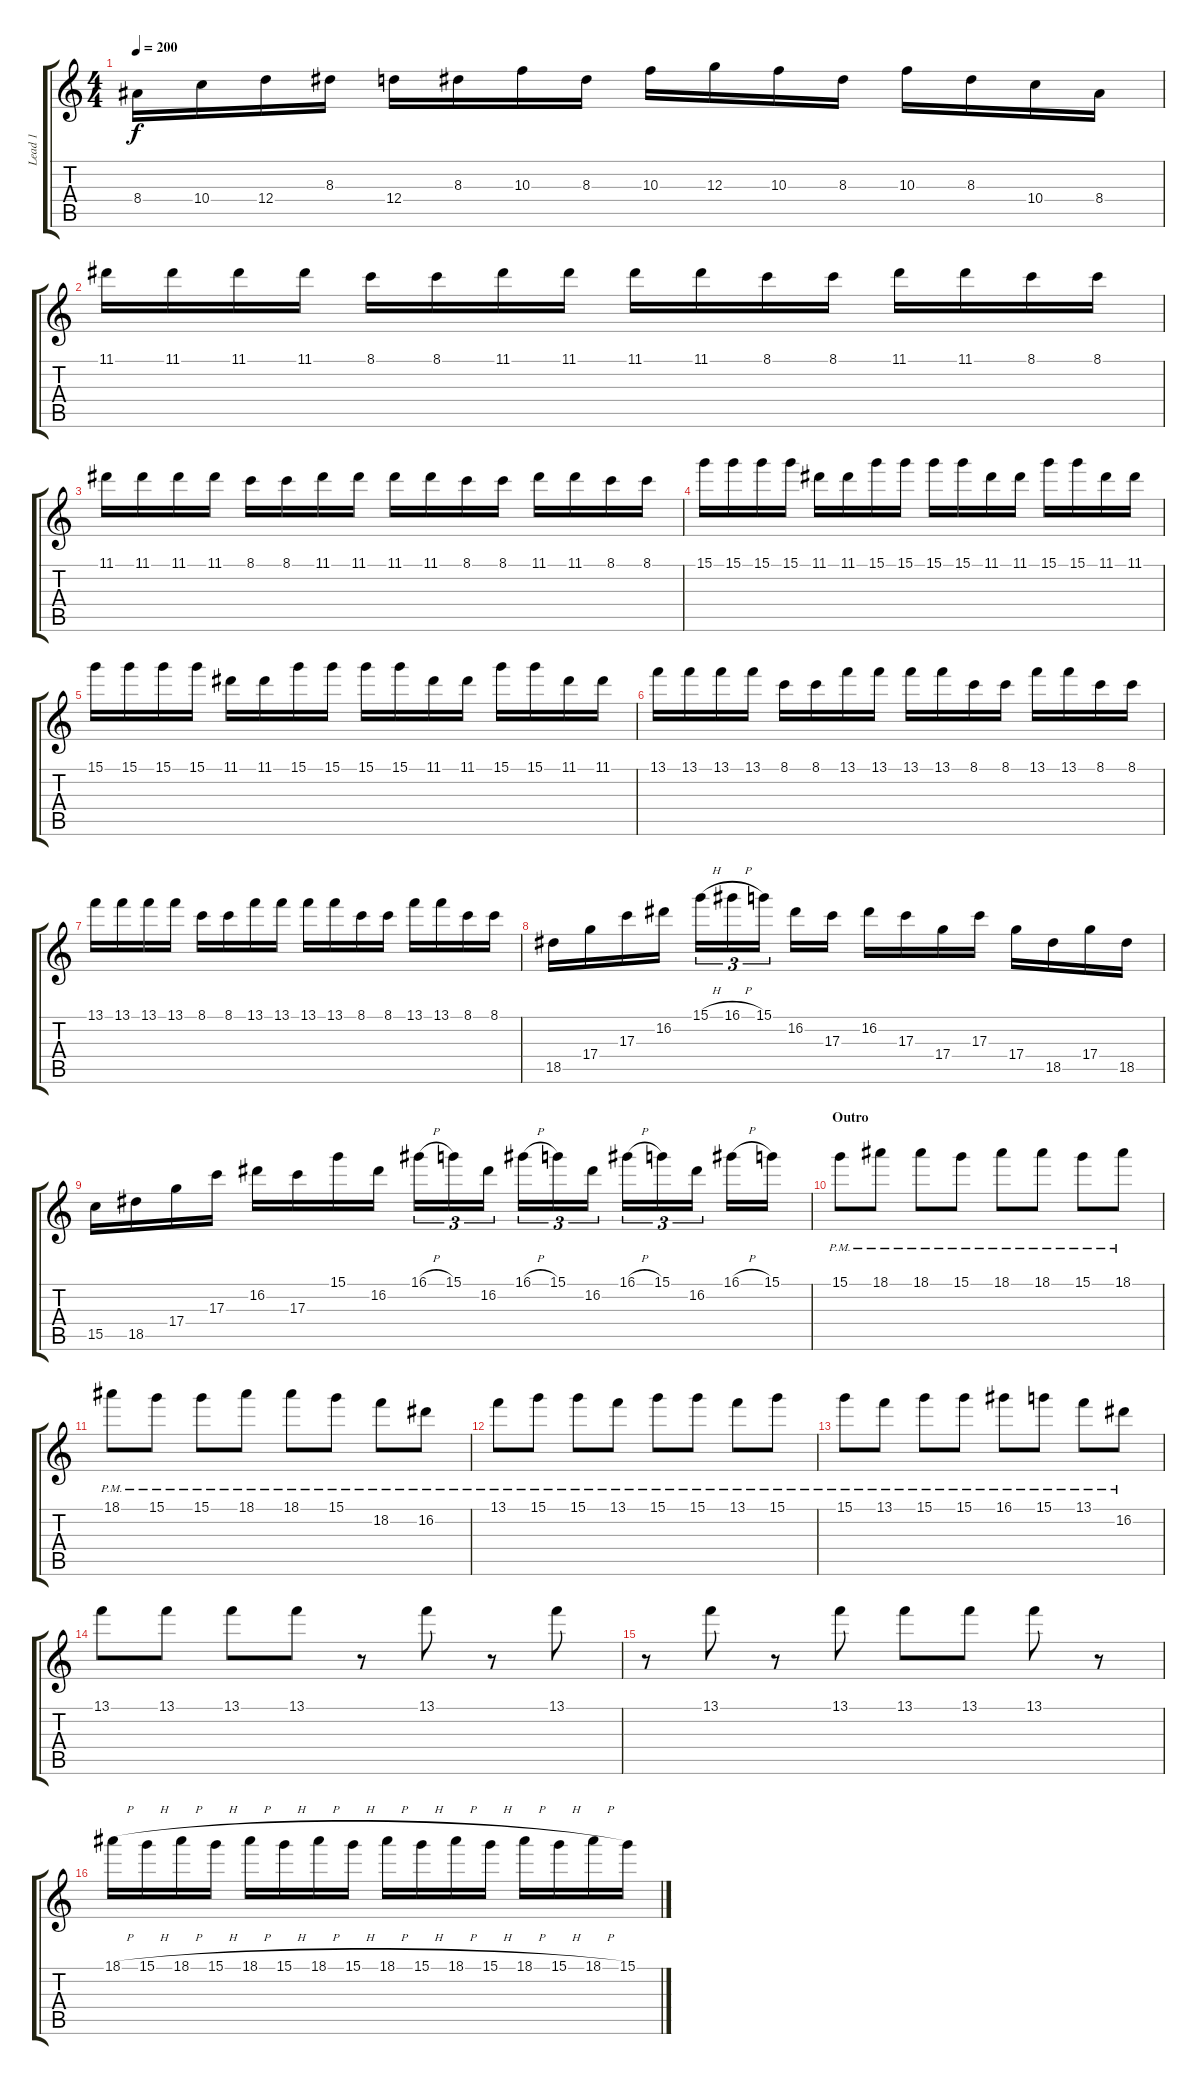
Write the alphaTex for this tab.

\track ("Lead 1" "Lead 1") {instrument overdrivenguitar}
\staff {score tabs}
\tuning (E4 B3 G3 D3 A2 E2) {hide}
\ts (4 4)
\tempo 200
\clef g2
\ks c
8.4.16{dy f} 10.4.16 12.4.16 8.3.16 12.4.16 8.3.16 10.3.16 8.3.16 10.3.16 12.3.16 10.3.16 8.3.16 10.3.16 8.3.16 10.4.16 8.4.16 |
\section ("" "")
11.1.16 11.1.16 11.1.16 11.1.16 8.1.16 8.1.16 11.1.16 11.1.16 11.1.16 11.1.16 8.1.16 8.1.16 11.1.16 11.1.16 8.1.16 8.1.16 |
11.1.16 11.1.16 11.1.16 11.1.16 8.1.16 8.1.16 11.1.16 11.1.16 11.1.16 11.1.16 8.1.16 8.1.16 11.1.16 11.1.16 8.1.16 8.1.16 |
15.1.16 15.1.16 15.1.16 15.1.16 11.1.16 11.1.16 15.1.16 15.1.16 15.1.16 15.1.16 11.1.16 11.1.16 15.1.16 15.1.16 11.1.16 11.1.16 |
15.1.16 15.1.16 15.1.16 15.1.16 11.1.16 11.1.16 15.1.16 15.1.16 15.1.16 15.1.16 11.1.16 11.1.16 15.1.16 15.1.16 11.1.16 11.1.16 |
13.1.16 13.1.16 13.1.16 13.1.16 8.1.16 8.1.16 13.1.16 13.1.16 13.1.16 13.1.16 8.1.16 8.1.16 13.1.16 13.1.16 8.1.16 8.1.16 |
13.1.16 13.1.16 13.1.16 13.1.16 8.1.16 8.1.16 13.1.16 13.1.16 13.1.16 13.1.16 8.1.16 8.1.16 13.1.16 13.1.16 8.1.16 8.1.16 |
18.5.16 17.4.16 17.3.16 16.2.16 15.1{h}.16{tu (3 2)} 16.1{h}.16{tu (3 2)} 15.1.16{tu (3 2)} 16.2.16 17.3.16 16.2.16 17.3.16 17.4.16 17.3.16 17.4.16 18.5.16 17.4.16 18.5.16 |
15.5.16 18.5.16 17.4.16 17.3.16 16.2.16 17.3.16 15.1.16 16.2.16 16.1{h}.16{tu (3 2)} 15.1.16{tu (3 2)} 16.2.16{tu (3 2)} 16.1{h}.16{tu (3 2)} 15.1.16{tu (3 2)} 16.2.16{tu (3 2)} 16.1{h}.16{tu (3 2)} 15.1.16{tu (3 2)} 16.2.16{tu (3 2)} 16.1{h}.16 15.1.16 |
\section ("" "Outro")
15.1{pm}.8 18.1{pm}.8 18.1{pm}.8 15.1{pm}.8 18.1{pm}.8 18.1{pm}.8 15.1{pm}.8 18.1{pm}.8 |
18.1{pm}.8 15.1{pm}.8 15.1{pm}.8 18.1{pm}.8 18.1{pm}.8 15.1{pm}.8 18.2{pm}.8 16.2{pm}.8 |
13.1{pm}.8 15.1{pm}.8 15.1{pm}.8 13.1{pm}.8 15.1{pm}.8 15.1{pm}.8 13.1{pm}.8 15.1{pm}.8 |
15.1{pm}.8 13.1{pm}.8 15.1{pm}.8 15.1{pm}.8 16.1{pm}.8 15.1{pm}.8 13.1{pm}.8 16.2{pm}.8 |
13.1.8 13.1.8 13.1.8 13.1.8 r.8 13.1.8 r.8 13.1.8 |
r.8 13.1.8 r.8 13.1.8 13.1.8 13.1.8 13.1.8 r.8 |
18.1{h}.16 15.1{h}.16 18.1{h}.16 15.1{h}.16 18.1{h}.16 15.1{h}.16 18.1{h}.16 15.1{h}.16 18.1{h}.16 15.1{h}.16 18.1{h}.16 15.1{h}.16 18.1{h}.16 15.1{h}.16 18.1{h}.16 15.1.16
